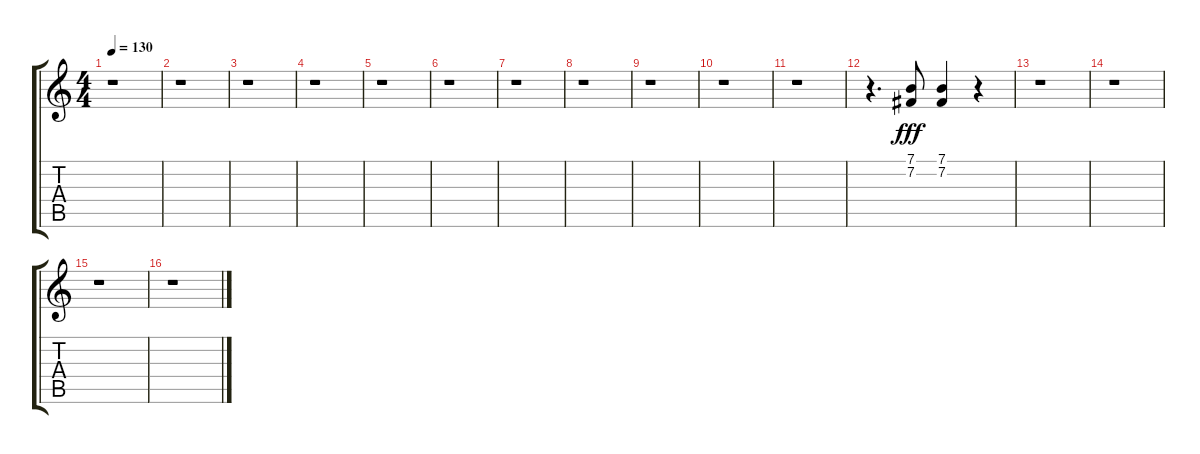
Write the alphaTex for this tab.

\track "" {instrument electricgrandpiano}
\staff {score tabs}
\tuning (E4 B3 G3 D3 A2 E2) {hide}
\ts (4 4)
\tempo 130
\clef g2
\ks c
r.1{dy ff} |
r.1 |
r.1 |
r.1 |
r.1 |
r.1 |
r.1 |
r.1 |
r.1 |
r.1 |
r.1 |
r.4{d} (7.1 7.2).8{dy fff} (7.1 7.2).4 r.4 |
r.1 |
r.1 |
r.1 |
r.1
